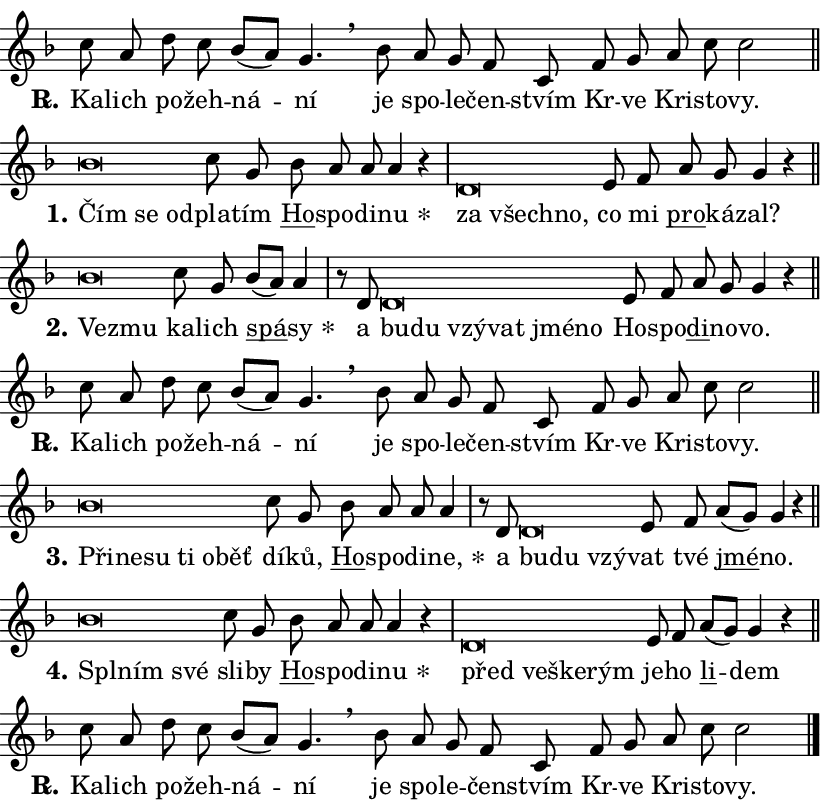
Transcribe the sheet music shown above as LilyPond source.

\version "2.24.0"
\header { tagline = "" }
\paper {
  indent = 0\cm
  top-margin = 0\cm
  right-margin = 0.13\cm % to fit lyric hyphens
  bottom-margin = 0\cm
  left-margin = 0\cm
  paper-width = 14\cm
  page-breaking = #ly:one-page-breaking
  system-system-spacing.basic-distance = #11
  score-system-spacing.basic-distance = #11
  ragged-last = ##f
}


%% Author: Thomas Morley
%% https://lists.gnu.org/archive/html/lilypond-user/2020-05/msg00002.html
#(define (line-position grob)
"Returns position of @var[grob} in current system:
   @code{'start}, if at first time-step
   @code{'end}, if at last time-step
   @code{'middle} otherwise
"
  (let* ((col (ly:item-get-column grob))
         (ln (ly:grob-object col 'left-neighbor))
         (rn (ly:grob-object col 'right-neighbor))
         (col-to-check-left (if (ly:grob? ln) ln col))
         (col-to-check-right (if (ly:grob? rn) rn col))
         (break-dir-left
           (and
             (ly:grob-property col-to-check-left 'non-musical #f)
             (ly:item-break-dir col-to-check-left)))
         (break-dir-right
           (and
             (ly:grob-property col-to-check-right 'non-musical #f)
             (ly:item-break-dir col-to-check-right))))
        (cond ((eqv? 1 break-dir-left) 'start)
              ((eqv? -1 break-dir-right) 'end)
              (else 'middle))))

#(define (tranparent-at-line-position vctor)
  (lambda (grob)
  "Relying on @code{line-position} select the relevant enry from @var{vctor}.
Used to determine transparency,"
    (case (line-position grob)
      ((end) (not (vector-ref vctor 0)))
      ((middle) (not (vector-ref vctor 1)))
      ((start) (not (vector-ref vctor 2))))))

noteHeadBreakVisibility =
#(define-music-function (break-visibility)(vector?)
"Makes @code{NoteHead}s transparent relying on @var{break-visibility}"
#{
  \override NoteHead.transparent =
    #(tranparent-at-line-position break-visibility)
#})

#(define delete-ledgers-for-transparent-note-heads
  (lambda (grob)
    "Reads whether a @code{NoteHead} is transparent.
If so this @code{NoteHead} is removed from @code{'note-heads} from
@var{grob}, which is supposed to be @code{LedgerLineSpanner}.
As a result ledgers are not printed for this @code{NoteHead}"
    (let* ((nhds-array (ly:grob-object grob 'note-heads))
           (nhds-list
             (if (ly:grob-array? nhds-array)
                 (ly:grob-array->list nhds-array)
                 '()))
           ;; Relies on the transparent-property being done before
           ;; Staff.LedgerLineSpanner.after-line-breaking is executed.
           ;; This is fragile ...
           (to-keep
             (remove
               (lambda (nhd)
                 (ly:grob-property nhd 'transparent #f))
               nhds-list)))
      ;; TODO find a better method to iterate over grob-arrays, similiar
      ;; to filter/remove etc for lists
      ;; For now rebuilt from scratch
      (set! (ly:grob-object grob 'note-heads)  '())
      (for-each
        (lambda (nhd)
          (ly:pointer-group-interface::add-grob grob 'note-heads nhd))
        to-keep))))

squashNotes = {
  \override NoteHead.X-extent = #'(-0.2 . 0.2)
  \override NoteHead.Y-extent = #'(-0.75 . 0)
  \override NoteHead.stencil =
    #(lambda (grob)
       (let ((pos (ly:grob-property grob 'staff-position)))
         (begin
           (if (< pos -7) (display "ERROR: Lower brevis then expected\n") (display ""))
           (if (<= pos -6) ly:text-interface::print ly:note-head::print))))
}
unSquashNotes = {
  \revert NoteHead.X-extent
  \revert NoteHead.Y-extent
  \revert NoteHead.stencil
}

hideNotes = \noteHeadBreakVisibility #begin-of-line-visible
unHideNotes = \noteHeadBreakVisibility #all-visible

% work-around for resetting accidentals
% https://lilypond.org/doc/v2.23/Documentation/notation/displaying-rhythms#unmetered-music
cadenzaMeasure = {
  \cadenzaOff
  \partial 1024 s1024
  \cadenzaOn
}

#(define-markup-command (accent layout props text) (markup?)
  "Underline accented syllable"
  (interpret-markup layout props
    #{\markup \override #'(offset . 4.3) \underline { #text }#}))

responsum = \markup \concat {
  "R" \hspace #-1.05 \path #0.1 #'((moveto 0 0.07) (lineto 0.9 0.8)) \hspace #0.05 "."
}

spaceSize = #0.6828661417322834 % exact space size for TeX Gyre Schola

\layout {
  \context {
    \Staff
    \remove "Time_signature_engraver"
    \override LedgerLineSpanner.after-line-breaking = #delete-ledgers-for-transparent-note-heads
  }
  \context {
    \Lyrics {
      \override LyricSpace.minimum-distance = \spaceSize
      \override LyricText.font-name = #"TeX Gyre Schola"
      \override LyricText.font-size = 1
      \override StanzaNumber.font-name = #"TeX Gyre Schola Bold"
      \override StanzaNumber.font-size = 1
    }
  }
  \context {
    \Score 
    \override NoteHead.text =
      #(lambda (grob) 
        (let ((pos (ly:grob-property grob 'staff-position)))
          #{\markup {
            \combine
              \halign #-0.55 \raise #(if (= pos -6) 0 0.5) \override #'(thickness . 2) \draw-line #'(3.2 . 0)
              \musicglyph "noteheads.sM1"
          }#}))
  }
}

% magnetic-lyrics.ily
%
%   written by
%     Jean Abou Samra <jean@abou-samra.fr>
%     Werner Lemberg <wl@gnu.org>
%
%   adapted by
%     Jiri Hon <jiri.hon@gmail.com>
%
% Version 2022-Apr-15

% https://www.mail-archive.com/lilypond-user@gnu.org/msg149350.html

#(define (Left_hyphen_pointer_engraver context)
   "Collect syllable-hyphen-syllable occurrences in lyrics and store
them in properties.  This engraver only looks to the left.  For
example, if the lyrics input is @code{foo -- bar}, it does the
following.

@itemize @bullet
@item
Set the @code{text} property of the @code{LyricHyphen} grob between
@q{foo} and @q{bar} to @code{foo}.

@item
Set the @code{left-hyphen} property of the @code{LyricText} grob with
text @q{foo} to the @code{LyricHyphen} grob between @q{foo} and
@q{bar}.
@end itemize

Use this auxiliary engraver in combination with the
@code{lyric-@/text::@/apply-@/magnetic-@/offset!} hook."
   (let ((hyphen #f)
         (text #f))
     (make-engraver
      (acknowledgers
       ((lyric-syllable-interface engraver grob source-engraver)
        (set! text grob)))
      (end-acknowledgers
       ((lyric-hyphen-interface engraver grob source-engraver)
        ;(when (not (grob::has-interface grob 'lyric-space-interface))
          (set! hyphen grob)));)
      ((stop-translation-timestep engraver)
       (when (and text hyphen)
         (ly:grob-set-object! text 'left-hyphen hyphen))
       (set! text #f)
       (set! hyphen #f)))))

#(define (lyric-text::apply-magnetic-offset! grob)
   "If the space between two syllables is less than the value in
property @code{LyricText@/.details@/.squash-threshold}, move the right
syllable to the left so that it gets concatenated with the left
syllable.

Use this function as a hook for
@code{LyricText@/.after-@/line-@/breaking} if the
@code{Left_@/hyphen_@/pointer_@/engraver} is active."
   (let ((hyphen (ly:grob-object grob 'left-hyphen #f)))
     (when hyphen
       (let ((left-text (ly:spanner-bound hyphen LEFT)))
         (when (grob::has-interface left-text 'lyric-syllable-interface)
           (let* ((common (ly:grob-common-refpoint grob left-text X))
                  (this-x-ext (ly:grob-extent grob common X))
                  (left-x-ext
                   (begin
                     ;; Trigger magnetism for left-text.
                     (ly:grob-property left-text 'after-line-breaking)
                     (ly:grob-extent left-text common X)))
                  ;; `delta` is the gap width between two syllables.
                  (delta (- (interval-start this-x-ext)
                            (interval-end left-x-ext)))
                  (details (ly:grob-property grob 'details))
                  (threshold (assoc-get 'squash-threshold details 0.2)))
             (when (< delta threshold)
               (let* (;; We have to manipulate the input text so that
                      ;; ligatures crossing syllable boundaries are not
                      ;; disabled.  For languages based on the Latin
                      ;; script this is essentially a beautification.
                      ;; However, for non-Western scripts it can be a
                      ;; necessity.
                      (lt (ly:grob-property left-text 'text))
                      (rt (ly:grob-property grob 'text))
                      (is-space (grob::has-interface hyphen 'lyric-space-interface))
                      (space (if is-space " " ""))
                      (extra-delta (if is-space spaceSize 0))
                      ;; Append new syllable.
                      (ltrt-space (if (and (string? lt) (string? rt))
                                (string-append lt space rt)
                                (make-concat-markup (list lt space rt))))
                      ;; Right-align `ltrt` to the right side.
                      (ltrt-space-markup (grob-interpret-markup
                               grob
                               (make-translate-markup
                                (cons (interval-length this-x-ext) 0)
                                (make-right-align-markup ltrt-space)))))
                 (begin
                   ;; Don't print `left-text`.
                   (ly:grob-set-property! left-text 'stencil #f)
                   ;; Set text and stencil (which holds all collected
                   ;; syllables so far) and shift it to the left.
                   (ly:grob-set-property! grob 'text ltrt-space)
                   (ly:grob-set-property! grob 'stencil ltrt-space-markup)
                   (ly:grob-translate-axis! grob (- (- delta extra-delta)) X))))))))))


#(define (lyric-hyphen::displace-bounds-first grob)
   ;; Make very sure this callback isn't triggered too early.
   (let ((left (ly:spanner-bound grob LEFT))
         (right (ly:spanner-bound grob RIGHT)))
     (ly:grob-property left 'after-line-breaking)
     (ly:grob-property right 'after-line-breaking)
     (ly:lyric-hyphen::print grob)))

squashThreshold = #0.4

\layout {
  \context {
    \Lyrics
    \consists #Left_hyphen_pointer_engraver
    \override LyricText.after-line-breaking =
      #lyric-text::apply-magnetic-offset!
    \override LyricHyphen.stencil = #lyric-hyphen::displace-bounds-first
    \override LyricText.details.squash-threshold = \squashThreshold
    \override LyricHyphen.minimum-distance = 0
    \override LyricHyphen.minimum-length = \squashThreshold
  }
}

squashText = \override LyricText.details.squash-threshold = 9999
unSquashText = \override LyricText.details.squash-threshold = \squashThreshold

leftText = \override LyricText.self-alignment-X = #LEFT
unLeftText = \revert LyricText.self-alignment-X

starOffset = #(lambda (grob) 
                (let ((x_offset (ly:self-alignment-interface::aligned-on-x-parent grob)))
                  (if (= x_offset 0) 0 (+ x_offset 1.2))))

star = #(define-music-function (syllable)(string?)
"Append star separator at the end of a syllable"
#{
  \once \override LyricText.X-offset = #starOffset
  \lyricmode { \markup {
    #syllable
    \override #'((font-name . "TeX Gyre Schola Bold")) \hspace #0.2 \lower #0.65 \larger "*"
  } }
#})

starAccent = #(define-music-function (syllable)(string?)
"Append star separator at the end of a syllable and make accent"
#{
  \once \override LyricText.X-offset = #starOffset
  \lyricmode { \markup {
    \accent #syllable
    \override #'((font-name . "TeX Gyre Schola Bold")) \hspace #0.2 \lower #0.65 \larger "*"
  } }
#})

breath = #(define-music-function (syllable)(string?)
"Append breathing indicator at the end of a syllable"
#{
  \lyricmode { \markup { #syllable "+" } }
#})

optionalBreath = #(define-music-function (syllable)(string?)
"Append optional breathing indicator at the end of a syllable"
#{
  \lyricmode { \markup { #syllable "(+)" } }
#})


\score {
    <<
        \new Voice = "melody" { \cadenzaOn \key f \major \relative { c''8 a d c bes[( a)] g4. \breathe \bar "" bes8 a g \bar "" f c \bar "" f g \bar "" a c c2 \cadenzaMeasure \bar "||" \break } }
        \new Lyrics \lyricsto "melody" { \lyricmode { \set stanza = \responsum
Ka -- lich po -- žeh -- ná -- ní je spo -- le -- čen -- stvím Kr -- ve Kri -- sto -- vy. } }
    >>
    \layout {}
}

\score {
    <<
        \new Voice = "melody" { \cadenzaOn \key f \major \relative { \squashNotes bes'\breve*1/16 \hideNotes \breve*1/16 \breve*1/16 \bar "" \unHideNotes \unSquashNotes c8 g \bar "" bes a a a4 r \cadenzaMeasure \bar "|" \squashNotes d,\breve*1/16 \hideNotes \breve*1/16 \breve*1/16 \bar "" \unHideNotes \unSquashNotes e8 f \bar "" a g g4 r \cadenzaMeasure \bar "||" \break } }
        \new Lyrics \lyricsto "melody" { \lyricmode { \set stanza = "1."
\leftText Čím \squashText se od -- \unLeftText \unSquashText pla -- tím \markup \accent Ho -- spo -- di -- \star nu \leftText za \squashText všech -- no, \unLeftText \unSquashText co mi \markup \accent pro -- ká -- zal? } }
    >>
    \layout {}
}

\score {
    <<
        \new Voice = "melody" { \cadenzaOn \key f \major \relative { \squashNotes bes'\breve*1/16 \hideNotes \breve*1/16 \bar "" \unHideNotes \unSquashNotes c8 g \bar "" bes[( a)] a4 \cadenzaMeasure \bar "|" r8 d,8 \squashNotes d\breve*1/16 \hideNotes \breve*1/16 \bar "" \breve*1/16 \bar "" \breve*1/16 \bar "" \breve*1/16 \breve*1/16 \bar "" \unHideNotes \unSquashNotes e8 f \bar "" a g g4 r \cadenzaMeasure \bar "||" \break } }
        \new Lyrics \lyricsto "melody" { \lyricmode { \set stanza = "2."
\leftText Ve -- \squashText zmu \unLeftText \unSquashText ka -- lich \markup \accent spá -- \star sy a \leftText bu -- \squashText du vzý -- vat jmé -- no \unLeftText \unSquashText Ho -- spo -- \markup \accent di -- no -- vo. } }
    >>
    \layout {}
}

\score {
    <<
        \new Voice = "melody" { \cadenzaOn \key f \major \relative { c''8 a d c bes[( a)] g4. \breathe \bar "" bes8 a g \bar "" f c \bar "" f g \bar "" a c c2 \cadenzaMeasure \bar "||" \break } }
        \new Lyrics \lyricsto "melody" { \lyricmode { \set stanza = \responsum
Ka -- lich po -- žeh -- ná -- ní je spo -- le -- čen -- stvím Kr -- ve Kri -- sto -- vy. } }
    >>
    \layout {}
}

\score {
    <<
        \new Voice = "melody" { \cadenzaOn \key f \major \relative { \squashNotes bes'\breve*1/16 \hideNotes \breve*1/16 \bar "" \breve*1/16 \bar "" \breve*1/16 \bar "" \breve*1/16 \breve*1/16 \bar "" \unHideNotes \unSquashNotes c8 g \bar "" bes a a a4 \cadenzaMeasure \bar "|" r8 d,8 \squashNotes d\breve*1/16 \hideNotes \breve*1/16 \breve*1/16 \bar "" \unHideNotes \unSquashNotes e8 f \bar "" a[( g)] g4 r \cadenzaMeasure \bar "||" \break } }
        \new Lyrics \lyricsto "melody" { \lyricmode { \set stanza = "3."
\leftText Při -- \squashText ne -- su ti o -- běť \unLeftText \unSquashText dí -- ků, \markup \accent Ho -- spo -- di -- \star ne, a \leftText bu -- \squashText du vzý -- \unLeftText \unSquashText vat tvé \markup \accent jmé -- no. } }
    >>
    \layout {}
}

\score {
    <<
        \new Voice = "melody" { \cadenzaOn \key f \major \relative { \squashNotes bes'\breve*1/16 \hideNotes \breve*1/16 \breve*1/16 \bar "" \unHideNotes \unSquashNotes c8 g \bar "" bes a a a4 r \cadenzaMeasure \bar "|" \squashNotes d,\breve*1/16 \hideNotes \breve*1/16 \bar "" \breve*1/16 \breve*1/16 \bar "" \unHideNotes \unSquashNotes e8 f \bar "" a[( g)] g4 r \cadenzaMeasure \bar "||" \break } }
        \new Lyrics \lyricsto "melody" { \lyricmode { \set stanza = "4."
\leftText Spl -- \squashText ním své \unLeftText \unSquashText sli -- by \markup \accent Ho -- spo -- di -- \star nu \leftText před \squashText ve -- ške -- rým \unLeftText \unSquashText je -- ho \markup \accent li -- dem } }
    >>
    \layout {}
}

\score {
    <<
        \new Voice = "melody" { \cadenzaOn \key f \major \relative { c''8 a d c bes[( a)] g4. \breathe \bar "" bes8 a g \bar "" f c \bar "" f g \bar "" a c c2 \cadenzaMeasure \bar "||" \break } \bar "|." }
        \new Lyrics \lyricsto "melody" { \lyricmode { \set stanza = \responsum
Ka -- lich po -- žeh -- ná -- ní je spo -- le -- čen -- stvím Kr -- ve Kri -- sto -- vy. } }
    >>
    \layout {}
}
